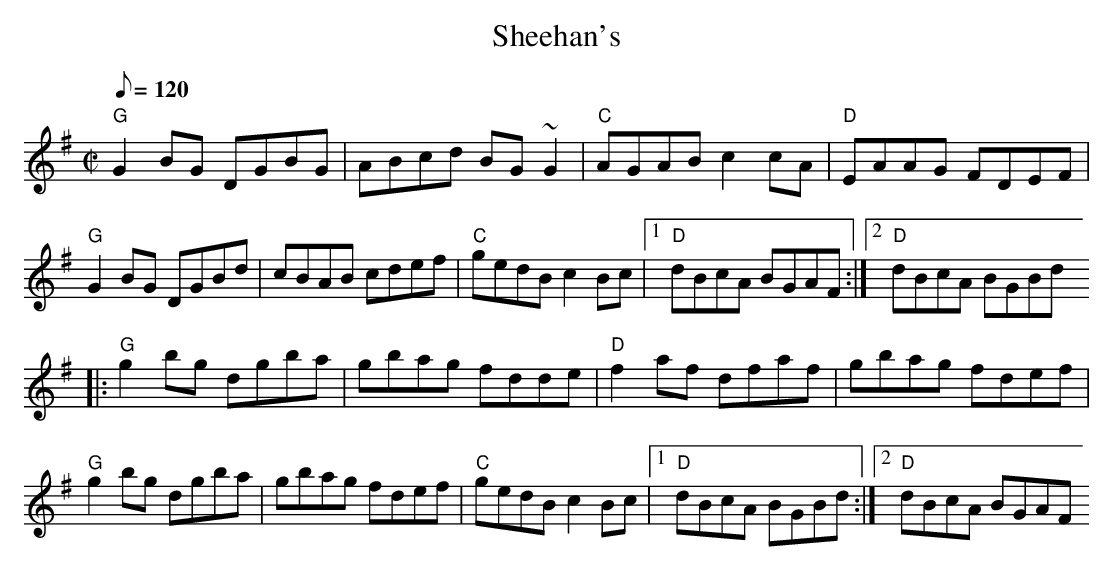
X:1
T:Sheehan's
M:C|
L:1/8
Q:120
K:G
"G"G2BG DGBG | ABcd BG~G2 | "C"AGAB c2cA | "D"EAAG FDEF |
"G"G2BG DGBd | cBAB cdef | "C"gedB c2Bc |1 "D"dBcA BGAF :|2 "D"dBcA BGBd
 |:
"G"g2bg dgba | gbag fdde | "D"f2af dfaf | gbag fdef |
"G"g2bg dgba | gbag fdef | "C"gedB c2Bc |1 "D"dBcA BGBd :|2 "D"dBcA BGAF
|]
